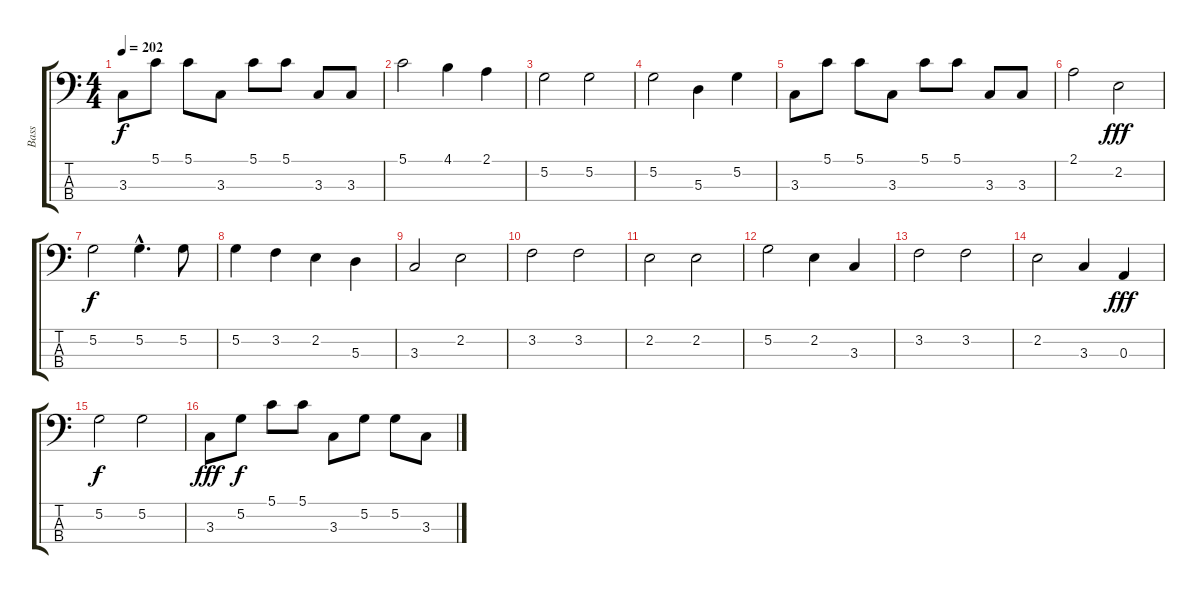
\track ("Bass" "Bass") {instrument electricbassfinger}
\staff {score tabs}
\tuning (G2 D2 A1 E1) {hide}
\ts (4 4)
\tempo 202
\clef f4
\ks c
3.3.8{dy f} 5.1.8 5.1.8 3.3.8 5.1.8 5.1.8 3.3.8 3.3.8 |
5.1.2 4.1.4 2.1.4 |
5.2.2 5.2.2 |
5.2.2 5.3.4 5.2.4 |
3.3.8 5.1.8 5.1.8 3.3.8 5.1.8 5.1.8 3.3.8 3.3.8 |
2.1.2 2.2.2{dy fff} |
5.2.2{dy f} 5.2{hac}.4{d} 5.2.8 |
5.2.4 3.2.4 2.2.4 5.3.4 |
3.3.2 2.2.2 |
3.2.2 3.2.2 |
2.2.2 2.2.2 |
5.2.2 2.2.4 3.3.4 |
3.2.2 3.2.2 |
2.2.2 3.3.4 0.3.4{dy fff} |
5.2.2{dy f} 5.2.2 |
3.3.8{dy fff} 5.2.8{dy f} 5.1.8 5.1.8 3.3.8 5.2.8 5.2.8 3.3.8
